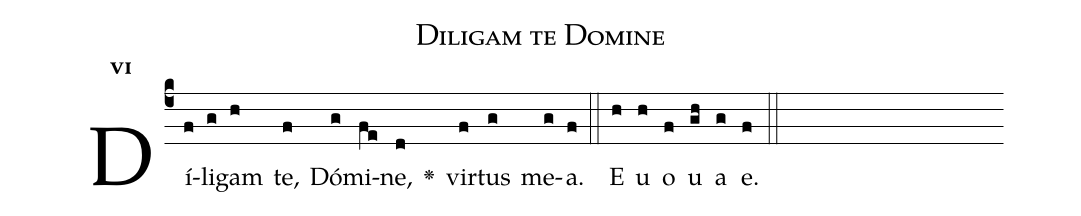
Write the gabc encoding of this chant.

name:Diligam te Domine;
office-part:Antiphona;
mode:6;
%%
initial-style: 1;
name: Diligam te Domine;
book: Psalterium currens, p. 30;
occasion: Psalterium Hebdomada I Feria IV;
office-part: Officium Lectionis Ant 1;
user-notes: ;
commentary: ;
annotation: 6f;
centering-scheme: english;
fontsize: 12;
font: OFLSortsMillGoudy;
height: 11;
width: 4.5;
%%
(c4)Dí(f)li(g)gam(h) te,(f) Dó(g)mi(fe)ne,(d) <v>\greheightstar</v>() vir(f)tus(g) me(g)a.(f) (::)
E(h) u(h) o(f) u(gh) a(g) e.(f) (::)
